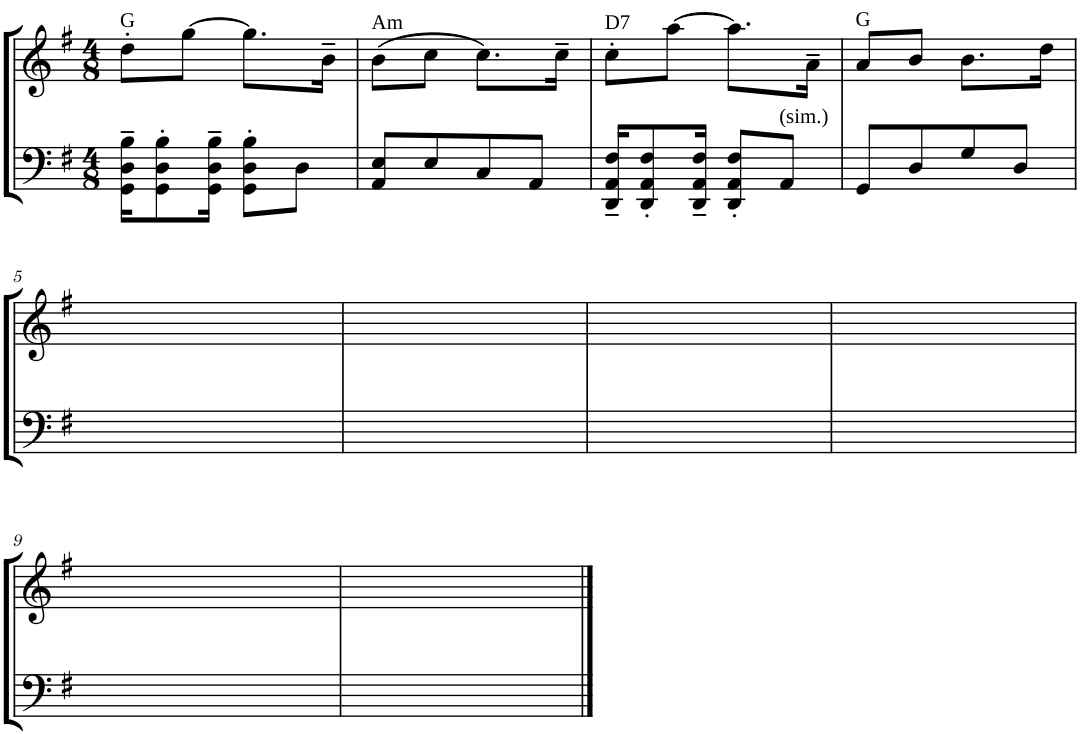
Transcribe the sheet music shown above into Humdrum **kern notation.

**kern	**kern
*part2	*part1
*staff2	*staff1
*I"Midi_1	*I"Midi_1
*clefF4	*clefG2
*k[f#]	*k[f#]
*G:	*G:
*M4/8	*M4/8
=1	=1
!	!LO:TX:a:t=G
16GG\~ 16D\~ 16B\~KL	8dd'\L
8GG\' 8D\' 8B\'	.
.	[8gg\J
16GG\~ 16D\~ 16B\~Jk	.
8GG\' 8D\' 8B\'L	8.gg\L]
8D\J	.
.	16b~\Jk
=2	=2
!	!LO:TX:a:t=Am
8AA/ 8E/L	(>8b\L
8E/	8cc\J
8C/	8.cc\L)
8AA/J	.
.	16cc~\Jk
=3	=3
!	!LO:TX:a:t=D7
16DD/~ 16AA/~ 16F#/~KL	8cc'\L
8DD/' 8AA/' 8F#/'	.
.	[8aa\J
16DD/~ 16AA/~ 16F#/~Jk	.
8DD/' 8AA/' 8F#/'L	8.aa\L]
!LO:TX:a:t=(sim.)	!
8AA/J	.
.	16a~\Jk
=4	=4
!	!LO:TX:a:t=G
8GG/L	8a/L
8D/	8b/J
8G/	8.b\L
8D/J	.
.	16dd\Jk
!!LO:LB:g=z
=5	=5
2ryy	2ryy
=6	=6
2ryy	2ryy
=7	=7
2ryy	2ryy
=8	=8
2ryy	2ryy
!!LO:LB:g=z
=9	=9
2ryy	2ryy
=10	=10
2ryy	2ryy
==	==
*-	*-
